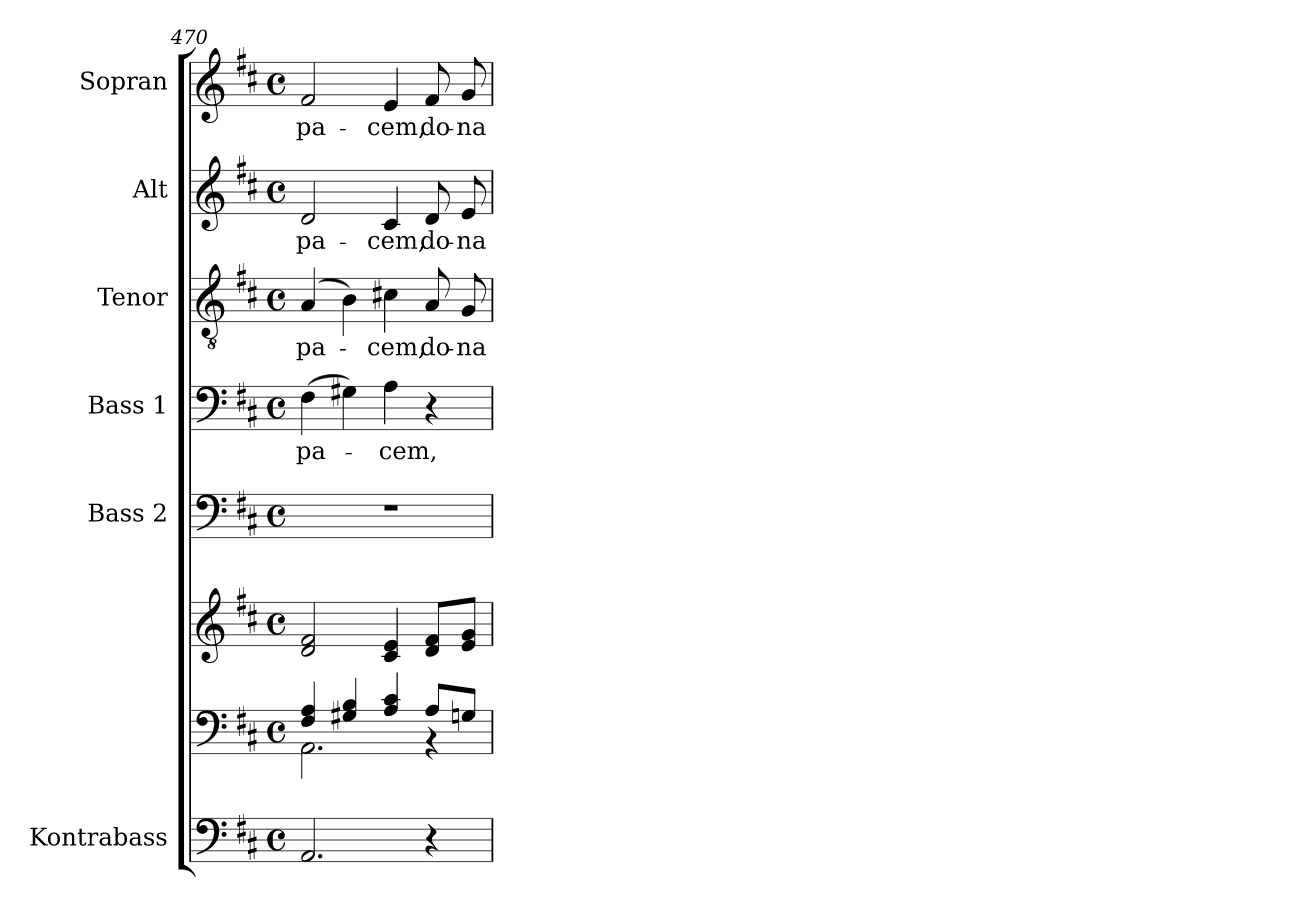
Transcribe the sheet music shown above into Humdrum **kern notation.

**kern	**kern	**kern	**kern	**kern	**text	**kern	**text	**kern	**text	**kern	**text
*part7	*part6	*part6	*part5	*part4	*part4	*part3	*part3	*part2	*part2	*part1	*part1
*staff8	*staff7	*staff6	*staff5	*staff4	*staff4	*staff3	*staff3	*staff2	*staff2	*staff1	*staff1
*I"Kontrabass	*	*	*I"Bass 2	*I"Bass 1	*	*I"Tenor	*	*I"Alt	*	*I"Sopran	*
*I'Kb.	*	*	*I'B. 2	*I'B. 1	*	*I'T.	*	*I'A.	*	*I'S.	*
*clefF4	*clefF4	*clefG2	*clefF4	*clefF4	*	*clefGv2	*	*clefG2	*	*clefG2	*
*ITrd7c12	*	*	*	*	*	*	*	*	*	*	*
*k[f#c#]	*k[f#c#]	*k[f#c#]	*k[f#c#]	*k[f#c#]	*	*k[f#c#]	*	*k[f#c#]	*	*k[f#c#]	*
*D:	*D:	*D:	*D:	*D:	*	*D:	*	*D:	*	*D:	*
*M4/4	*M4/4	*M4/4	*M4/4	*M4/4	*	*M4/4	*	*M4/4	*	*M4/4	*
*met(c)	*met(c)	*met(c)	*met(c)	*met(c)	*	*met(c)	*	*met(c)	*	*met(c)	*
=470	=470	=470	=470	=470	=470	=470	=470	=470	=470	=470	=470
*	*^	*	*	*	*	*	*	*	*	*	*
!	!	!	!	!	!	!LO:LY:b	!	!LO:LY:b	!	!LO:LY:b	!	!LO:LY:b
2.AAA/	4F#/ 4A/	2.AA\	2d/ 2f#/	1r	(>4F#\	pa-	(4A/	pa-	2d/	pa-	2f#/	pa-
.	4G#X/ 4B/	.	.	.	4G#X\)	.	4B\)	.	.	.	.	.
!	!	!	!	!	!	!LO:LY:b	!	!LO:LY:b	!	!LO:LY:b	!	!LO:LY:b
.	4A/ 4c#/	.	4c#/ 4e/	.	4A\	-cem,	4c#X\	-cem,	4c#/	-cem,	4e/	-cem,
!	!	!	!	!	!	!	!	!LO:LY:b	!	!LO:LY:b	!	!LO:LY:b
4r	8A/L	4rBB	8d/ 8f#/L	.	4r	.	8A/	do-	8d/	do-	8f#/	do-
!	!	!	!	!	!	!	!	!LO:LY:b	!	!LO:LY:b	!	!LO:LY:b
.	8Gn/J	.	8e/ 8g/J	.	.	.	8G/	-na	8e/	-na	8g/	-na
*	*v	*v	*	*	*	*	*	*	*	*	*	*
=	=	=	=	=	=	=	=	=	=	=	=
*-	*-	*-	*-	*-	*-	*-	*-	*-	*-	*-	*-
